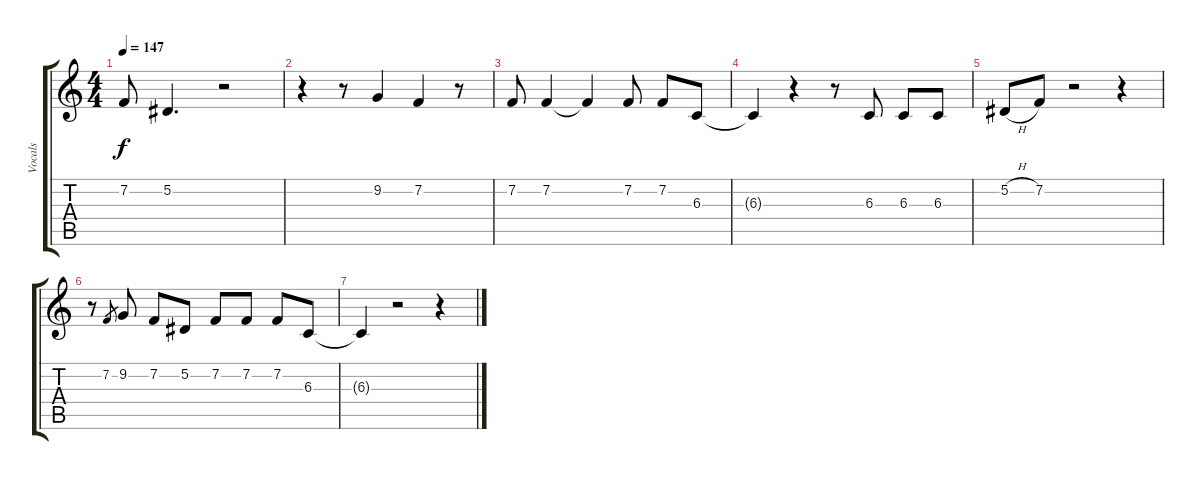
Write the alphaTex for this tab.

\track ("Vocals" "Vocals") {instrument altosax}
\staff {score tabs}
\tuning (Eb4 Bb3 Gb3 Db3 Ab2 Eb2) {hide}
\ts (4 4)
\tempo 147
\clef g2
\ks c
7.2.8{dy f} 5.2.4{d} r.2 |
r.4 r.8 9.2.4 7.2.4 r.8 |
7.2.8 7.2.4 7.2{t}.4 7.2.8 7.2.8 6.3.8 |
6.3{t}.4 r.4 r.8 6.3.8 6.3.8 6.3.8 |
5.2{h}.8 7.2.8 r.2 r.4 |
r.8 7.2.8{gr} 9.2.8 7.2.8 5.2.8 7.2.8 7.2.8 7.2.8 6.3.8 |
6.3{t}.4 r.2 r.4
